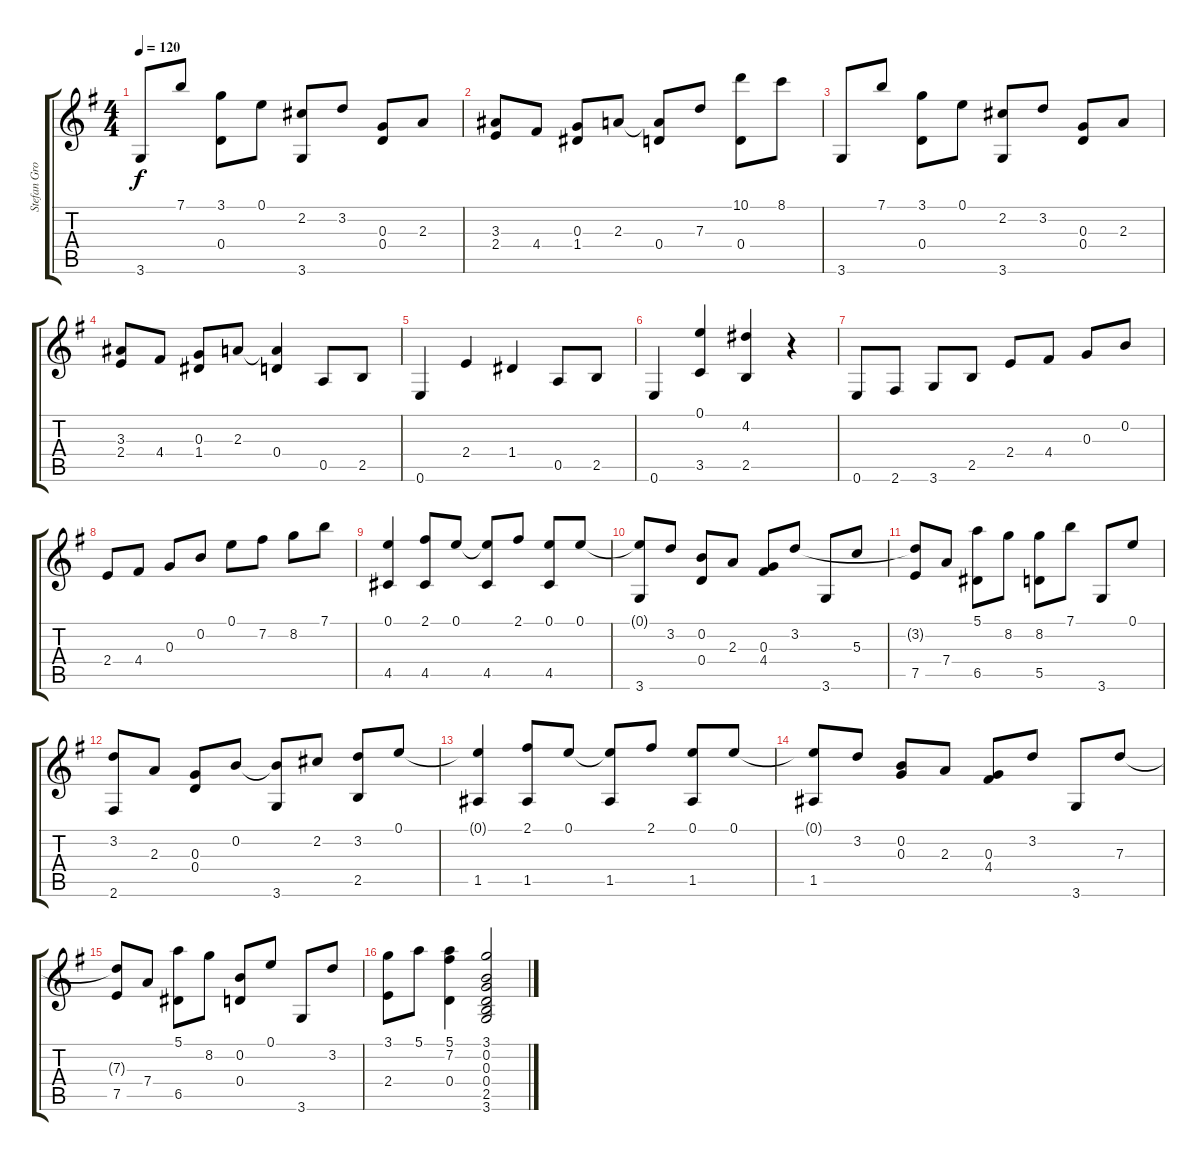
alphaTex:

\track ("Stefan Grossman" "Stefan Gro") {instrument acousticguitarnylon}
\staff {score tabs}
\tuning (E4 B3 G3 D3 A2 E2) {hide}
\ts (4 4)
\tempo 120
\clef g2
\ks g
3.6.8{dy f instrument acousticguitarnylon} 7.1.8 (3.1 0.4).8 0.1.8 (2.2 3.6).8 3.2.8 (0.3 0.4).8 2.3.8 |
(3.3 2.4).8 4.4.8 (0.3 1.4).8 2.3.8 (2.3{t} 0.4).8 7.3.8 (10.1 0.4).8 8.1.8 |
3.6.8 7.1.8 (3.1 0.4).8 0.1.8 (2.2 3.6).8 3.2.8 (0.3 0.4).8 2.3.8 |
(3.3 2.4).8 4.4.8 (0.3 1.4).8 2.3.8 (2.3{t} 0.4).4 0.5.8 2.5.8 |
0.6.4 2.4.4 1.4.4 0.5.8 2.5.8 |
0.6.4 (0.1 3.5).4 (4.2 2.5).4 r.4 |
0.6.8 2.6.8 3.6.8 2.5.8 2.4.8 4.4.8 0.3.8 0.2.8 |
2.4.8 4.4.8 0.3.8 0.2.8 0.1.8 7.2.8 8.2.8 7.1.8 |
(0.1 4.5).4 (2.1 4.5).8 0.1.8 (0.1{t} 4.5).8 2.1.8 (0.1 4.5).8 0.1.8 |
(0.1{t} 3.6).8 3.2.8 (0.2 0.4).8 2.3.8 (0.3 4.4).8 3.2.8 3.6.8 5.3.8 |
(3.2{t} 7.5).8 7.4.8 (5.1 6.5).8 8.2.8 (8.2 5.5).8 7.1.8 3.6.8 0.1.8 |
(3.2 2.6).8 2.3.8 (0.3 0.4).8 0.2.8 (0.2{t} 3.6).8 2.2.8 (3.2 2.5).8 0.1.8 |
(0.1{t} 1.5).4 (2.1 1.5).8 0.1.8 (0.1{t} 1.5).8 2.1.8 (0.1 1.5).8 0.1.8 |
(0.1{t} 1.5).8 3.2.8 (0.2 0.3).8 2.3.8 (0.3 4.4).8 3.2.8 3.6.8 7.3.8 |
(7.3{t} 7.5).8 7.4.8 (5.1 6.5).8 8.2.8 (0.2 0.4).8 0.1.8 3.6.8 3.2.8 |
(3.1 2.4).8 5.1.8 (5.1 7.2 0.4).4 (3.1 0.2 0.3 0.4 2.5 3.6).2
